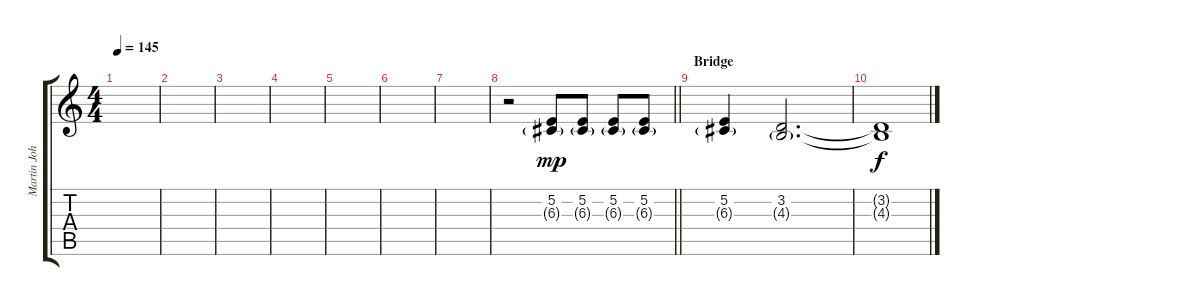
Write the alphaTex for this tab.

\track ("Martin Johnson (Studio Backup Vocals)" "Martin Joh") {instrument clarinet}
\staff {score tabs}
\tuning (E4 B3 G3 D3 A2 E2) {hide}
\ts (4 4)
\tempo 145
\clef g2
\ks c
|
|
|
|
|
|
|
\barLineRight lightlight
r.2 (5.2 6.3{g}).8{dy mp} (5.2 6.3{g}).8 (5.2 6.3{g}).8 (5.2 6.3{g}).8 |
\section ("" "Bridge")
(5.2 6.3{g}).4 (3.2 4.3{g}).2{d} |
(3.2{t} 4.3{t}).1{dy f}
